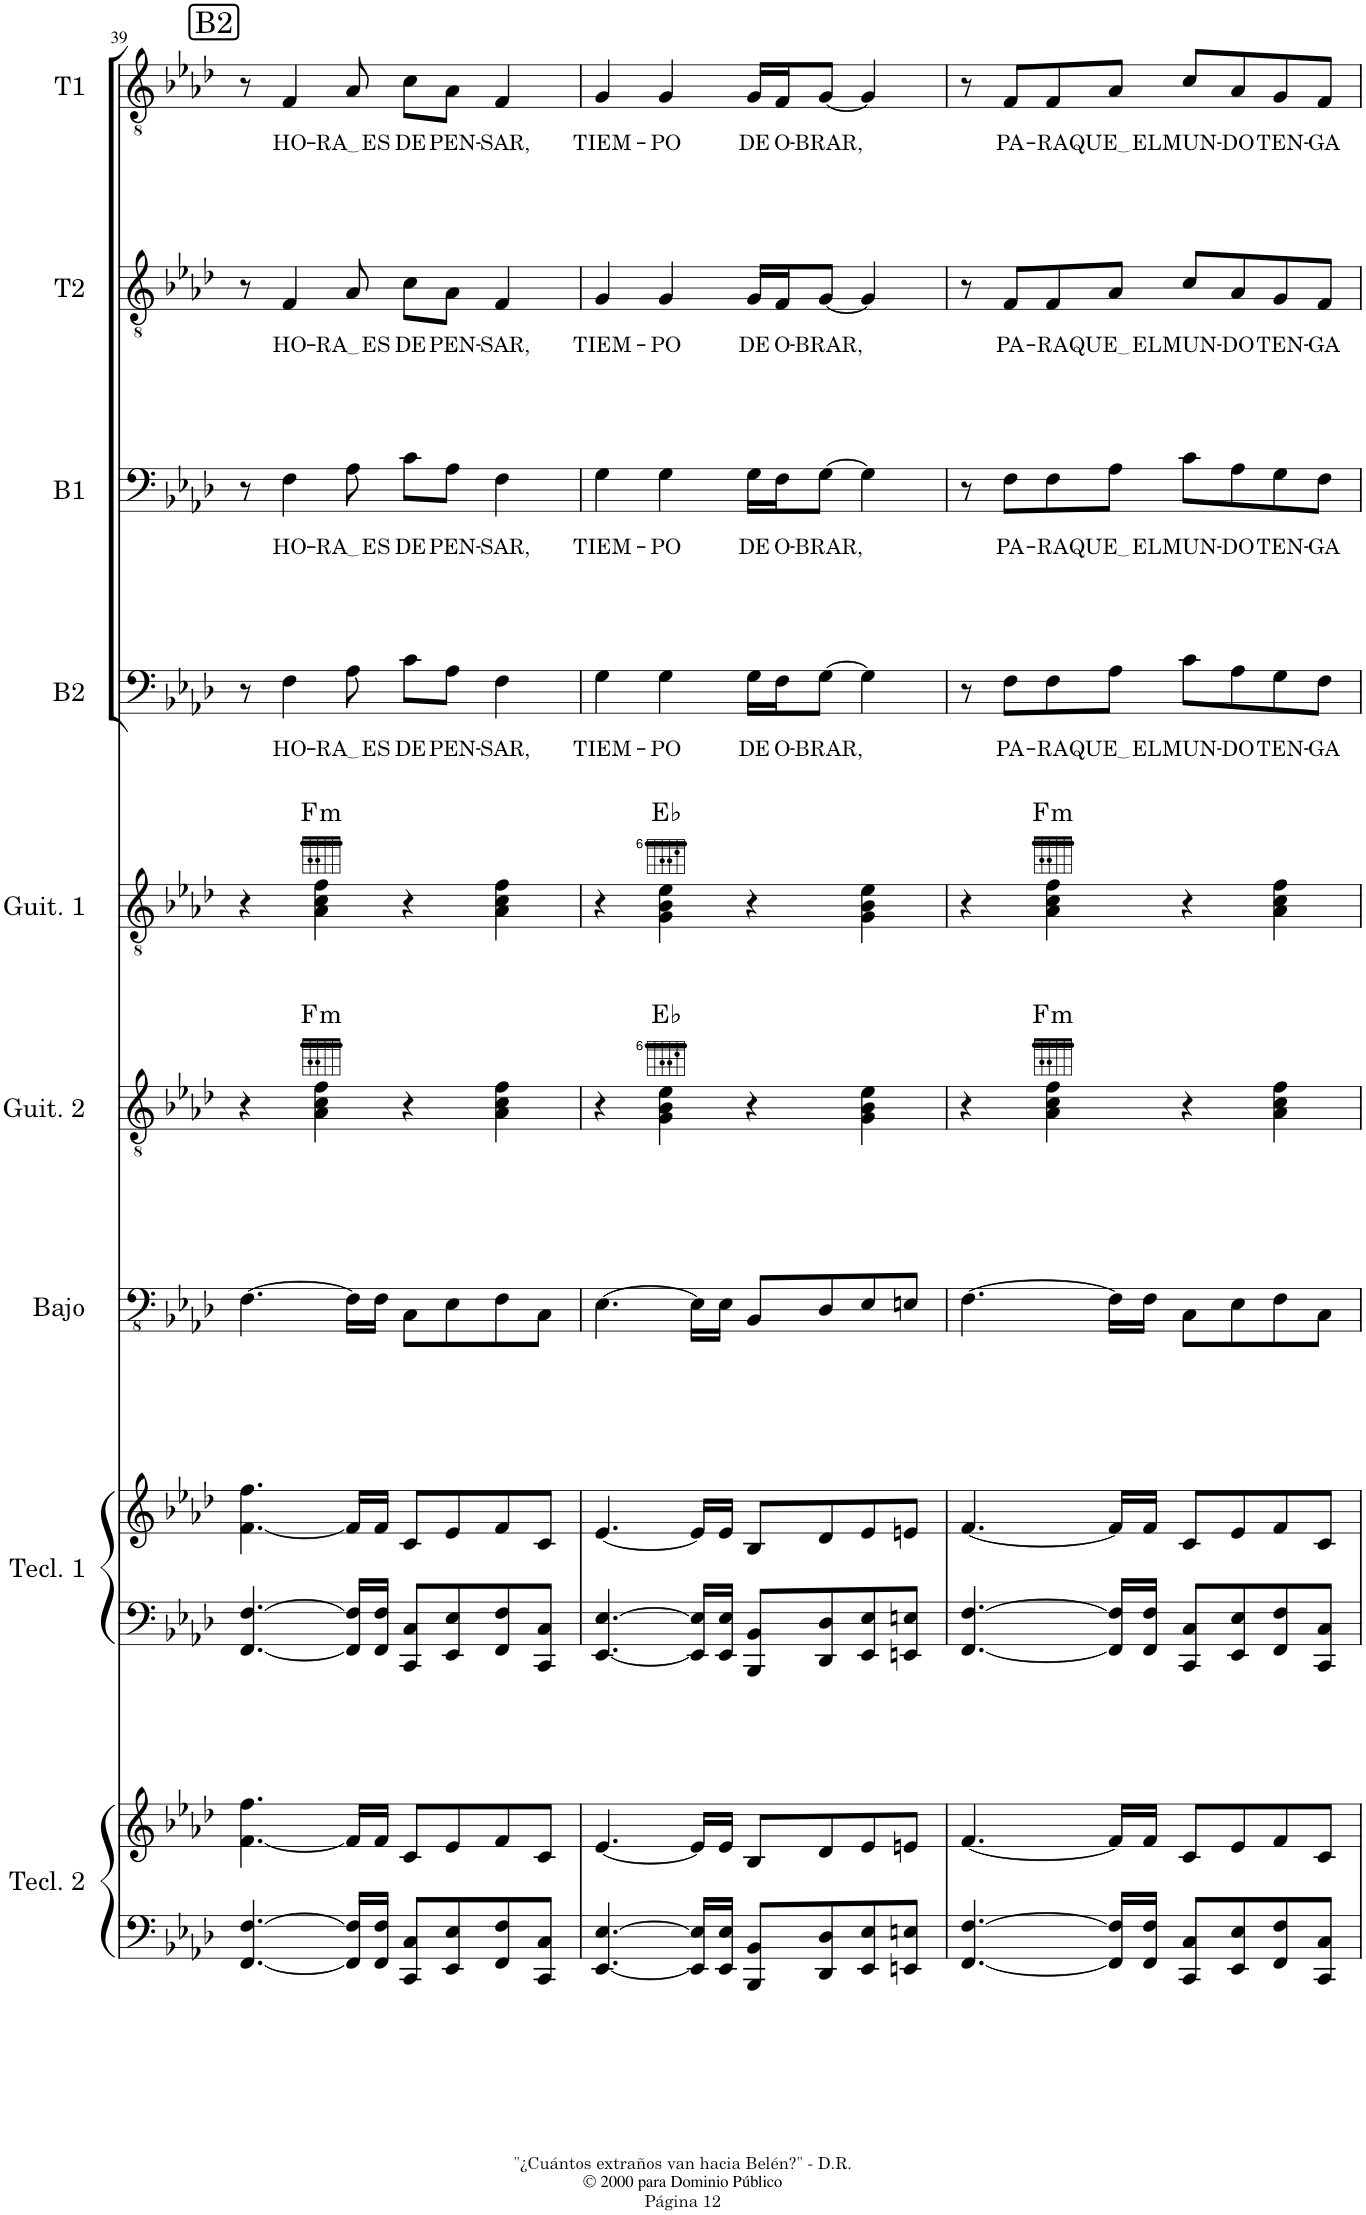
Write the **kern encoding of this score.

**kern	**kern	**kern	**kern	**kern	**kern	**harte	**kern	**harte	**kern	**text	**kern	**text	**kern	**text	**kern	**text
*part9	*part9	*part8	*part8	*part7	*part6	*part6	*part5	*part5	*part4	*part4	*part3	*part3	*part2	*part2	*part1	*part1
*staff11	*staff10	*staff9	*staff8	*staff7	*staff6	*	*staff5	*	*staff4	*staff4	*staff3	*staff3	*staff2	*staff2	*staff1	*staff1
*I"Teclado 2	*	*I"Teclado 1	*	*I"Bajo acústico	*I"Guitarra 2	*	*I"Guitarra 1	*	*I"Bajo	*	*I"Barítono	*	*I"2do Tenor	*	*I"1er Tenor	*
*I'Tecl. 2	*	*I'Tecl. 1	*	*I'Bajo	*I'Guit. 2	*	*I'Guit. 1	*	*I'B2	*	*I'B1	*	*I'T2	*	*I'T1	*
!!LO:PB:g=z
*clefF4	*clefG2	*clefF4	*clefG2	*clefFv4	*clefGv2	*	*clefGv2	*	*clefF4	*	*clefF4	*	*clefGv2	*	*clefGv2	*
*	*	*	*	*	*	*	*	*	*	*	*	*	*Trd4c7	*	*Trd4c7	*
*k[b-e-a-d-]	*k[b-e-a-d-]	*k[b-e-a-d-]	*k[b-e-a-d-]	*k[b-e-a-d-]	*k[b-e-a-d-]	*	*k[b-e-a-d-]	*	*k[b-e-a-d-]	*	*k[b-e-a-d-]	*	*k[b-e-a-d-]	*	*k[b-e-a-d-]	*
*M4/4	*M4/4	*M4/4	*M4/4	*M4/4	*M4/4	*	*M4/4	*	*M4/4	*	*M4/4	*	*M4/4	*	*M4/4	*
!!LO:REH:place=s1:a:cj:fs=14:t=B2
=39	=39	=39	=39	=39	=39	=39	=39	=39	=39	=39	=39	=39	=39	=39	=39	=39
[4.FF/ [4.F/	[4.f\ 4.ff\	[4.FF/ [4.F/	[4.f\ 4.ff\	[4.FF\	4r	.	4r	.	8r	.	8r	.	8r	.	8r	.
!	!	!	!	!	!	!	!	!	!	!LO:LY:b	!	!LO:LY:b	!	!LO:LY:b	!	!LO:LY:b
.	.	.	.	.	.	.	.	.	4F\	HO-	4F\	HO-	4F/	HO-	4F/	HO-
!	!	!	!	!	!	!LO:H:kt=m	!	!LO:H:kt=m	!	!	!	!	!	!	!	!
.	.	.	.	.	4A-\ 4c\ 4f\	F:min	4A-\ 4c\ 4f\	F:min	.	.	.	.	.	.	.	.
!	!	!	!	!	!	!	!	!	!	!LO:LY:b	!	!LO:LY:b	!	!LO:LY:b	!	!LO:LY:b
16FF/] 16F/]LL	16f/LL]	16FF/] 16F/]LL	16f/LL]	16FF\LL]	.	.	.	.	8A-\	RA ES	8A-\	RA ES	8A-/	RA ES	8A-/	RA ES
16FF/ 16F/JJ	16f/JJ	16FF/ 16F/JJ	16f/JJ	16FF\JJ	.	.	.	.	.	.	.	.	.	.	.	.
!	!	!	!	!	!	!	!	!	!	!LO:LY:b	!	!LO:LY:b	!	!LO:LY:b	!	!LO:LY:b
8CC/ 8C/L	8c/L	8CC/ 8C/L	8c/L	8CC\L	4r	.	4r	.	8c\L	DE	8c\L	DE	8c\L	DE	8c\L	DE
!	!	!	!	!	!	!	!	!	!	!LO:LY:b	!	!LO:LY:b	!	!LO:LY:b	!	!LO:LY:b
8EE-/ 8E-/	8e-/	8EE-/ 8E-/	8e-/	8EE-\	.	.	.	.	8A-\J	PEN-	8A-\J	PEN-	8A-\J	PEN-	8A-\J	PEN-
!	!	!	!	!	!	!	!	!	!	!LO:LY:b	!	!LO:LY:b	!	!LO:LY:b	!	!LO:LY:b
8FF/ 8F/	8f/	8FF/ 8F/	8f/	8FF\	4A-\ 4c\ 4f\	.	4A-\ 4c\ 4f\	.	4F\	-SAR,	4F\	-SAR,	4F/	-SAR,	4F/	-SAR,
8CC/ 8C/J	8c/J	8CC/ 8C/J	8c/J	8CC\J	.	.	.	.	.	.	.	.	.	.	.	.
=40	=40	=40	=40	=40	=40	=40	=40	=40	=40	=40	=40	=40	=40	=40	=40	=40
!	!	!	!	!	!	!	!	!	!	!LO:LY:b	!	!LO:LY:b	!	!LO:LY:b	!	!LO:LY:b
[4.EE-/ [4.E-/	[4.e-/	[4.EE-/ [4.E-/	[4.e-/	[4.EE-\	4r	.	4r	.	4G\	TIEM-	4G\	TIEM-	4G/	TIEM-	4G/	TIEM-
!	!	!	!	!	!	!	!	!	!	!LO:LY:b	!	!LO:LY:b	!	!LO:LY:b	!	!LO:LY:b
.	.	.	.	.	4G\ 4B-\ 4e-\	Eb:maj	4G\ 4B-\ 4e-\	Eb:maj	4G\	-PO	4G\	-PO	4G/	-PO	4G/	-PO
16EE-/] 16E-/]LL	16e-/LL]	16EE-/] 16E-/]LL	16e-/LL]	16EE-\LL]	.	.	.	.	.	.	.	.	.	.	.	.
16EE-/ 16E-/JJ	16e-/JJ	16EE-/ 16E-/JJ	16e-/JJ	16EE-\JJ	.	.	.	.	.	.	.	.	.	.	.	.
!	!	!	!	!	!	!	!	!	!	!LO:LY:b	!	!LO:LY:b	!	!LO:LY:b	!	!LO:LY:b
8BBB-/ 8BB-/L	8B-/L	8BBB-/ 8BB-/L	8B-/L	8BBB-/L	4r	.	4r	.	16G\LL	DE	16G\LL	DE	16G/LL	DE	16G/LL	DE
!	!	!	!	!	!	!	!	!	!	!LO:LY:b	!	!LO:LY:b	!	!LO:LY:b	!	!LO:LY:b
.	.	.	.	.	.	.	.	.	16F\J	O-	16F\J	O-	16F/J	O-	16F/J	O-
!	!	!	!	!	!	!	!	!	!	!LO:LY:b	!	!LO:LY:b	!	!LO:LY:b	!	!LO:LY:b
8DD-/ 8D-/	8d-/	8DD-/ 8D-/	8d-/	8DD-/	.	.	.	.	[8G\J	-BRAR,	[8G\J	-BRAR,	[8G/J	-BRAR,	[8G/J	-BRAR,
8EE-/ 8E-/	8e-/	8EE-/ 8E-/	8e-/	8EE-/	4G\ 4B-\ 4e-\	.	4G\ 4B-\ 4e-\	.	4G\]	.	4G\]	.	4G/]	.	4G/]	.
8EEn/ 8En/J	8en/J	8EEn/ 8En/J	8en/J	8EEn/J	.	.	.	.	.	.	.	.	.	.	.	.
=41	=41	=41	=41	=41	=41	=41	=41	=41	=41	=41	=41	=41	=41	=41	=41	=41
[4.FF/ [4.F/	[4.f/	[4.FF/ [4.F/	[4.f/	[4.FF\	4r	.	4r	.	8r	.	8r	.	8r	.	8r	.
!	!	!	!	!	!	!	!	!	!	!LO:LY:b	!	!LO:LY:b	!	!LO:LY:b	!	!LO:LY:b
.	.	.	.	.	.	.	.	.	8F\L	PA-	8F\L	PA-	8F/L	PA-	8F/L	PA-
!	!	!	!	!	!	!LO:H:kt=m	!	!LO:H:kt=m	!	!LO:LY:b	!	!LO:LY:b	!	!LO:LY:b	!	!LO:LY:b
.	.	.	.	.	4A-\ 4c\ 4f\	F:min	4A-\ 4c\ 4f\	F:min	8F\	-RA	8F\	-RA	8F/	-RA	8F/	-RA
!	!	!	!	!	!	!	!	!	!	!LO:LY:b	!	!LO:LY:b	!	!LO:LY:b	!	!LO:LY:b
16FF/] 16F/]LL	16f/LL]	16FF/] 16F/]LL	16f/LL]	16FF\LL]	.	.	.	.	8A-\J	QUE EL	8A-\J	QUE EL	8A-/J	QUE EL	8A-/J	QUE EL
16FF/ 16F/JJ	16f/JJ	16FF/ 16F/JJ	16f/JJ	16FF\JJ	.	.	.	.	.	.	.	.	.	.	.	.
!	!	!	!	!	!	!	!	!	!	!LO:LY:b	!	!LO:LY:b	!	!LO:LY:b	!	!LO:LY:b
8CC/ 8C/L	8c/L	8CC/ 8C/L	8c/L	8CC\L	4r	.	4r	.	8c\L	MUN-	8c\L	MUN-	8c/L	MUN-	8c/L	MUN-
!	!	!	!	!	!	!	!	!	!	!LO:LY:b	!	!LO:LY:b	!	!LO:LY:b	!	!LO:LY:b
8EE-/ 8E-/	8e-/	8EE-/ 8E-/	8e-/	8EE-\	.	.	.	.	8A-\	-DO	8A-\	-DO	8A-/	-DO	8A-/	-DO
!	!	!	!	!	!	!	!	!	!	!LO:LY:b	!	!LO:LY:b	!	!LO:LY:b	!	!LO:LY:b
8FF/ 8F/	8f/	8FF/ 8F/	8f/	8FF\	4A-\ 4c\ 4f\	.	4A-\ 4c\ 4f\	.	8G\	TEN-	8G\	TEN-	8G/	TEN-	8G/	TEN-
!	!	!	!	!	!	!	!	!	!	!LO:LY:b	!	!LO:LY:b	!	!LO:LY:b	!	!LO:LY:b
8CC/ 8C/J	8c/J	8CC/ 8C/J	8c/J	8CC\J	.	.	.	.	8F\J	-GA	8F\J	-GA	8F/J	-GA	8F/J	-GA
=	=	=	=	=	=	=	=	=	=	=	=	=	=	=	=	=
*-	*-	*-	*-	*-	*-	*-	*-	*-	*-	*-	*-	*-	*-	*-	*-	*-
